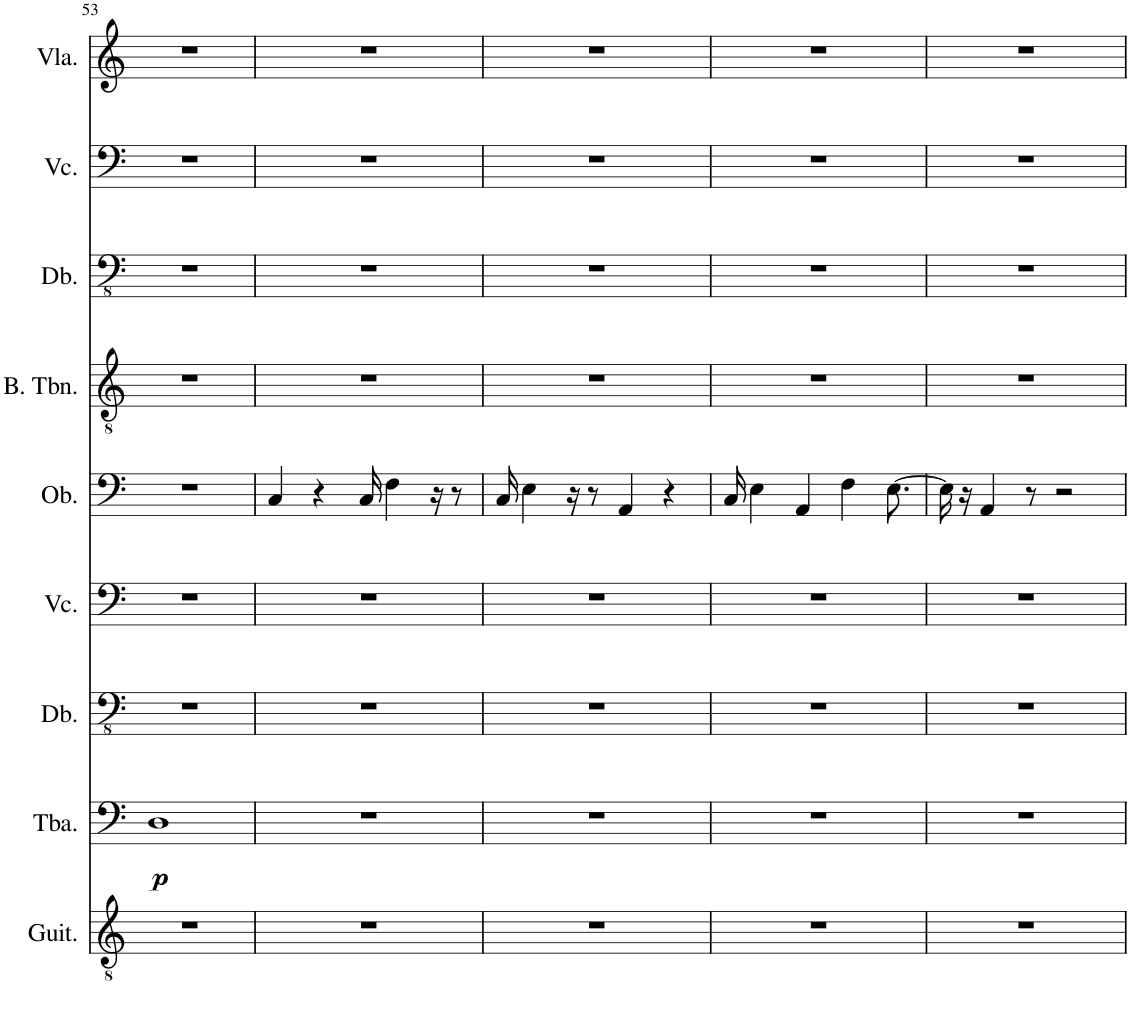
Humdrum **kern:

**kern	**kern	**dynam	**kern	**kern	**kern	**kern	**kern	**kern	**kern
*part9	*part8	*part8	*part7	*part6	*part5	*part4	*part3	*part2	*part1
*staff9	*staff8	*staff8	*staff7	*staff6	*staff5	*staff4	*staff3	*staff2	*staff1
*I"Classical Guitar	*I"Tuba	*	*I"Double Bass	*I"Violoncello	*I"Oboe	*I"Bass Trombone	*I"Double Bass	*I"Violoncello	*I"Viola
*I'Guit.	*I'Tba.	*	*I'Db.	*I'Vc.	*I'Ob.	*I'B. Tbn.	*I'Db.	*I'Vc.	*I'Vla.
!!LO:PB:g=z
*clefGv2	*clefF4	*	*clefFv4	*clefF4	*clefF4	*clefGv2	*clefFv4	*clefF4	*clefG2
*	*	*	*Trd7c12	*	*	*	*Trd7c12	*	*
*k[]	*k[]	*	*k[]	*k[]	*k[]	*k[]	*k[]	*k[]	*k[]
*M4/4	*M4/4	*	*M4/4	*M4/4	*M4/4	*M4/4	*M4/4	*M4/4	*M4/4
=53	=53	=53	=53	=53	=53	=53	=53	=53	=53
!	!	!LO:DY:b	!	!	!	!	!	!	!
1r	1D	p	1r	1r	1r	1r	1r	1r	1r
=54	=54	=54	=54	=54	=54	=54	=54	=54	=54
1r	1r	.	1r	1r	4C/	1r	1r	1r	1r
.	.	.	.	.	4r	.	.	.	.
.	.	.	.	.	16C/	.	.	.	.
.	.	.	.	.	4F\	.	.	.	.
.	.	.	.	.	16r	.	.	.	.
.	.	.	.	.	8r	.	.	.	.
=55	=55	=55	=55	=55	=55	=55	=55	=55	=55
1r	1r	.	1r	1r	16C/	1r	1r	1r	1r
.	.	.	.	.	4E\	.	.	.	.
.	.	.	.	.	16r	.	.	.	.
.	.	.	.	.	8r	.	.	.	.
.	.	.	.	.	4AA/	.	.	.	.
.	.	.	.	.	4r	.	.	.	.
=56	=56	=56	=56	=56	=56	=56	=56	=56	=56
1r	1r	.	1r	1r	16C/	1r	1r	1r	1r
.	.	.	.	.	4E\	.	.	.	.
.	.	.	.	.	4AA/	.	.	.	.
.	.	.	.	.	4F\	.	.	.	.
.	.	.	.	.	[8.E\	.	.	.	.
=57	=57	=57	=57	=57	=57	=57	=57	=57	=57
1r	1r	.	1r	1r	16E\]	1r	1r	1r	1r
.	.	.	.	.	16r	.	.	.	.
.	.	.	.	.	4AA/	.	.	.	.
.	.	.	.	.	8r	.	.	.	.
.	.	.	.	.	2r	.	.	.	.
=	=	=	=	=	=	=	=	=	=
*-	*-	*-	*-	*-	*-	*-	*-	*-	*-
